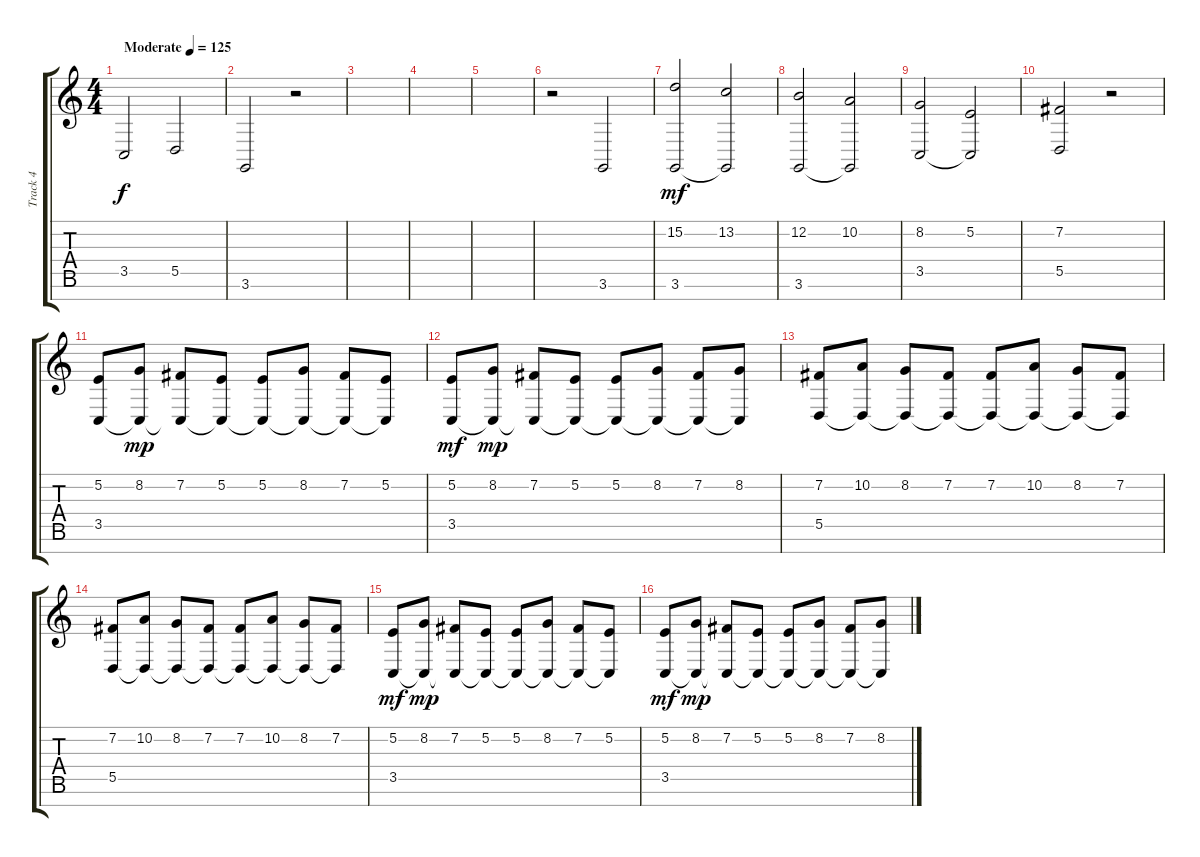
\track ("Track 4" "Track 4") {instrument stringensemble1}
\staff {score tabs}
\tuning (E4 B3 G3 D3 A2 E2 B1) {hide}
\ts (4 4)
\tempo (125 "Moderate")
\clef g2
\ks c
3.5.2{dy f instrument stringensemble1} 5.5.2 |
3.6.2 r.2 |
|
|
|
r.2 3.6.2 |
(15.2 3.6).2{dy mf} (13.2 3.6{t}).2 |
(12.2 3.6).2 (10.2 3.6{t}).2 |
(8.2 3.5).2 (5.2 3.5{t}).2 |
(7.2 5.5).2 r.2 |
(5.2 3.5).8 (8.2 3.5{t}).8{dy mp} (7.2 3.5{t}).8 (5.2 3.5{t}).8 (5.2 3.5{t}).8 (8.2 3.5{t}).8 (7.2 3.5{t}).8 (5.2 3.5{t}).8 |
(5.2 3.5).8{dy mf} (8.2 3.5{t}).8{dy mp} (7.2 3.5{t}).8 (5.2 3.5{t}).8 (5.2 3.5{t}).8 (8.2 3.5{t}).8 (7.2 3.5{t}).8 (8.2 3.5{t}).8 |
(7.2 5.5).8 (10.2 5.5{t}).8 (8.2 5.5{t}).8 (7.2 5.5{t}).8 (7.2 5.5{t}).8 (10.2 5.5{t}).8 (8.2 5.5{t}).8 (7.2 5.5{t}).8 |
(7.2 5.5).8 (10.2 5.5{t}).8 (8.2 5.5{t}).8 (7.2 5.5{t}).8 (7.2 5.5{t}).8 (10.2 5.5{t}).8 (8.2 5.5{t}).8 (7.2 5.5{t}).8 |
(5.2 3.5).8{dy mf} (8.2 3.5{t}).8{dy mp} (7.2 3.5{t}).8 (5.2 3.5{t}).8 (5.2 3.5{t}).8 (8.2 3.5{t}).8 (7.2 3.5{t}).8 (5.2 3.5{t}).8 |
(5.2 3.5).8{dy mf} (8.2 3.5{t}).8{dy mp} (7.2 3.5{t}).8 (5.2 3.5{t}).8 (5.2 3.5{t}).8 (8.2 3.5{t}).8 (7.2 3.5{t}).8 (8.2 3.5{t}).8
